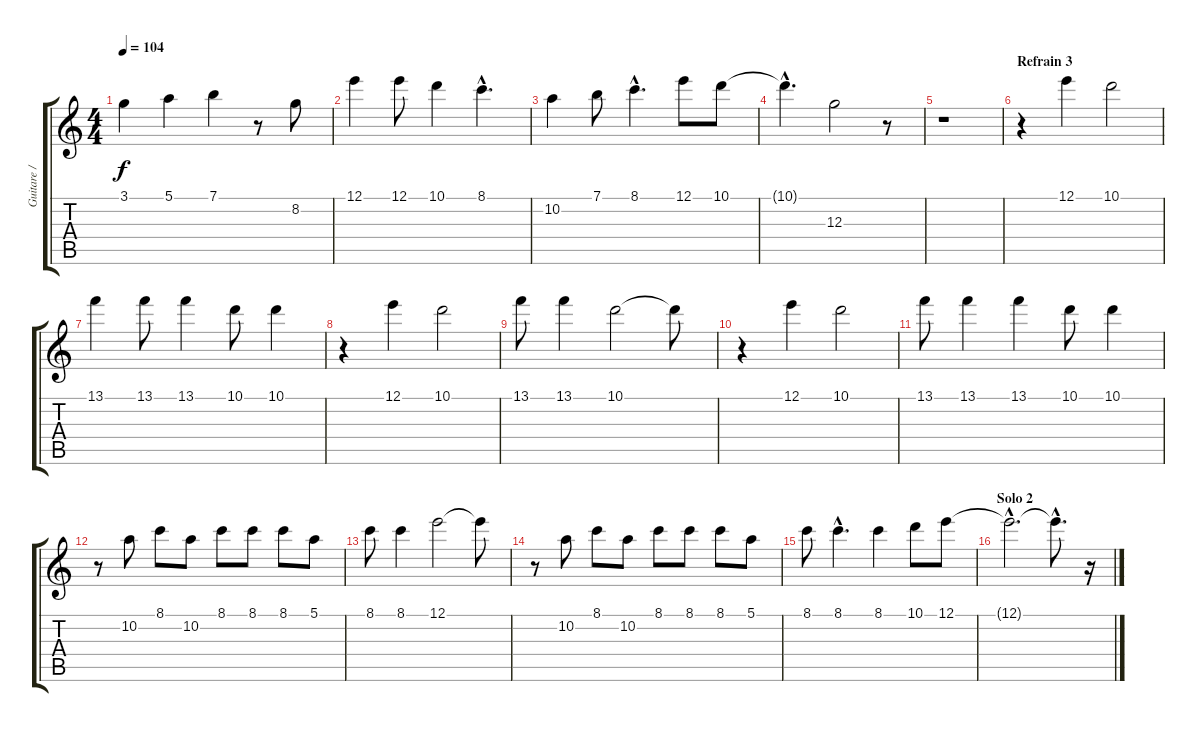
\track ("Guitare / chant" "Guitare / ") {instrument overdrivenguitar}
\staff {score tabs}
\tuning (E4 B3 G3 D3 A2 E2) {hide}
\ts (4 4)
\tempo 104
\clef g2
\ks c
3.1.4{dy f} 5.1.4 7.1.4 r.8 8.2.8 |
12.1.4 12.1.8 10.1.4 8.1{hac}.4{d} |
10.2.4 7.1.8 8.1{hac}.4{d} 12.1.8 10.1.8 |
10.1{hac t}.4{d} 12.3.2 r.8 |
r.1 |
\section ("" "Refrain 3")
r.4 12.1.4 10.1.2 |
13.1.4 13.1.8 13.1.4 10.1.8 10.1.4 |
r.4 12.1.4 10.1.2 |
13.1.8 13.1.4 10.1.2 10.1{t}.8 |
r.4 12.1.4 10.1.2 |
13.1.8 13.1.4 13.1.4 10.1.8 10.1.4 |
r.8 10.2.8 8.1.8 10.2.8 8.1.8 8.1.8 8.1.8 5.1.8 |
8.1.8 8.1.4 12.1.2 12.1{t}.8 |
r.8 10.2.8 8.1.8 10.2.8 8.1.8 8.1.8 8.1.8 5.1.8 |
8.1.8 8.1{hac}.4{d} 8.1.4 10.1.8 12.1.8 |
\section ("" "Solo 2 ")
12.1{hac t}.2{d} 12.1{hac t}.8{d} r.16
